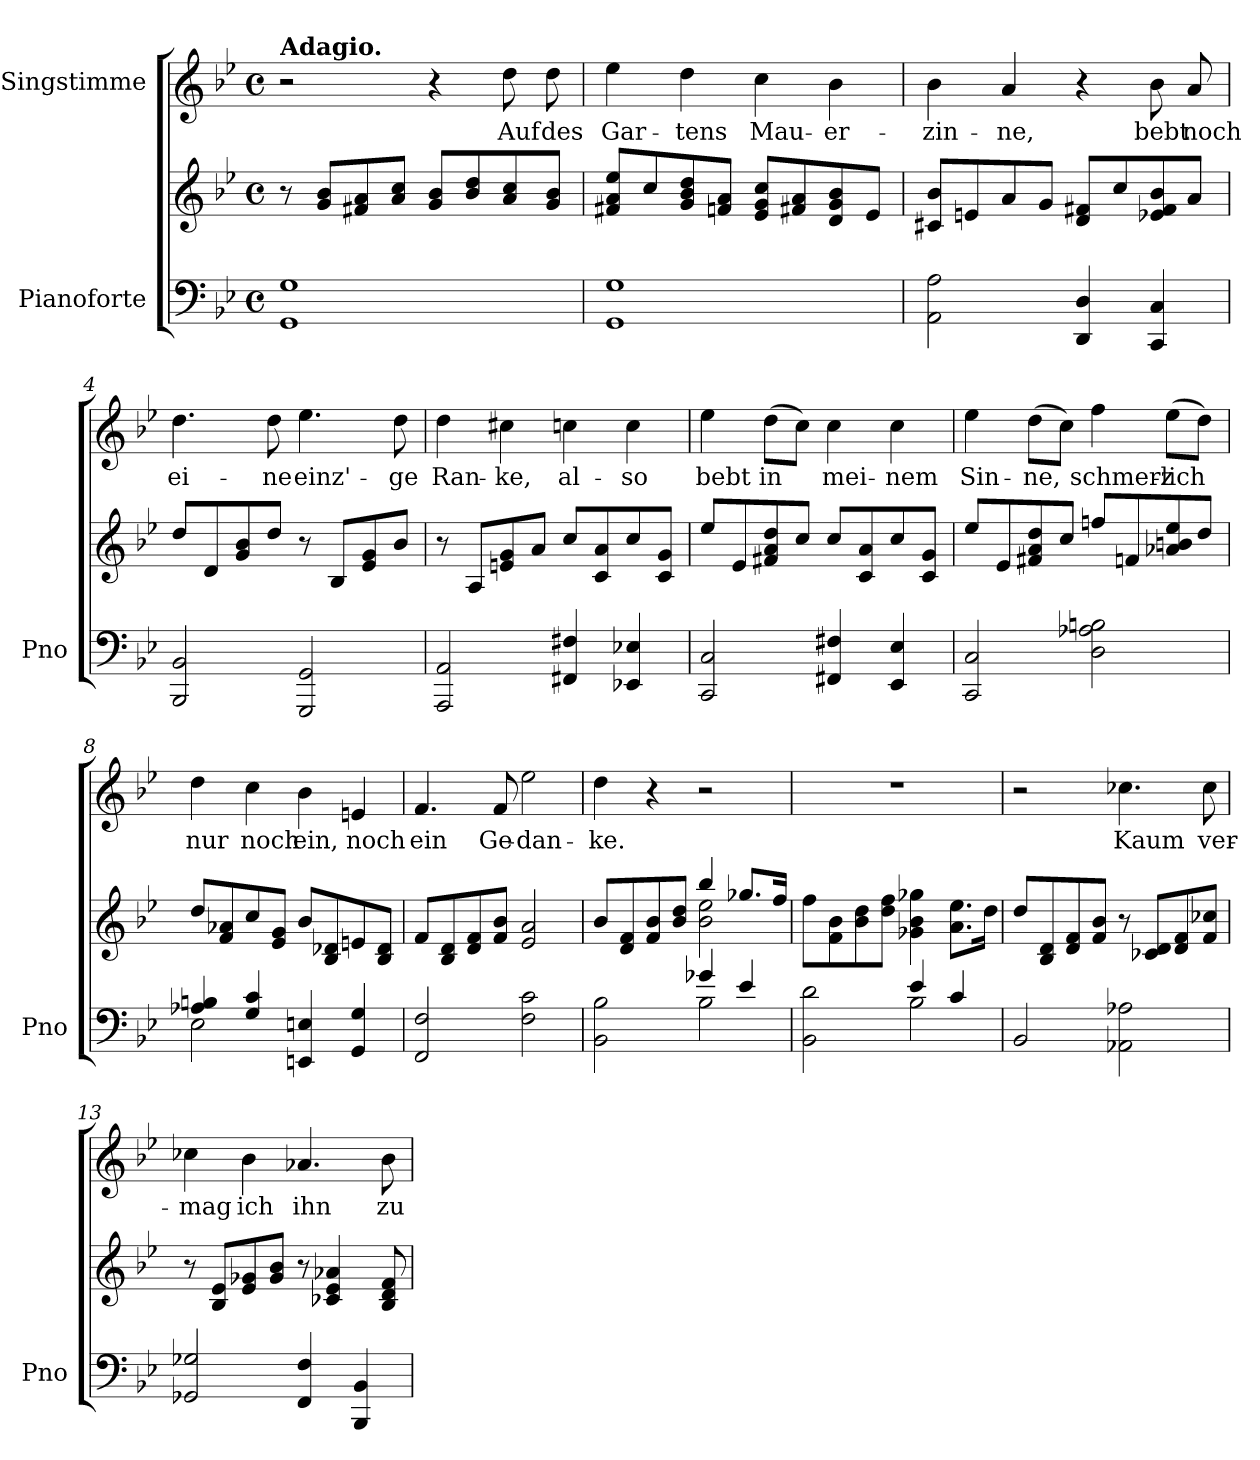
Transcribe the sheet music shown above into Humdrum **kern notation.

**kern	**kern	**kern	**text
*part2	*part2	*part1	*part1
*staff3	*staff2	*staff1	*staff1
*I"Pianoforte	*	*I"Singstimme	*
*I'Pno	*	*	*
*clefF4	*clefG2	*clefG2	*
*k[b-e-]	*k[b-e-]	*k[b-e-]	*
*M4/4	*M4/4	*M4/4	*
*met(c)	*met(c)	*met(c)	*
=1	=1	=1	=1
!	!	!LO:TX:a:B:t=Adagio.	!
1GG 1G	8r	2r	.
.	8g/ 8b-/L	.	.
.	8f#X/ 8a/	.	.
.	8a/ 8cc/J	.	.
.	8g/ 8b-/L	4r	.
.	8b-/ 8dd/	.	.
.	8a/ 8cc/	8dd\	Auf
.	8g/ 8b-/J	8dd\	des
=2	=2	=2	=2
1GG 1G	8f#X/ 8a/ 8ee-/L	4ee-\	Gar-
.	8cc/	.	.
.	8g/ 8b-/ 8dd/	4dd\	-tens
.	8fn/ 8a/J	.	.
.	8e-/ 8g/ 8cc/L	4cc\	Mau-
.	8f#X/ 8a/	.	.
.	8d/ 8g/ 8b-/	4b-\	-er-
.	8e-/J	.	.
=3	=3	=3	=3
2AA\ 2A\	8c#X/ 8b-/L	4b-\	-zin-
.	8en/	.	.
.	8a/	4a/	-ne,
.	8g/J	.	.
4DD/ 4D/	8d/ 8f#X/L	4r	.
.	8cc/	.	.
4CC/ 4C/	8e-X/ 8f#/ 8b-/	8b-\	bebt
.	8a/J	8a/	noch
=4	=4	=4	=4
2BBB-/ 2BB-/	8dd/L	4.dd\	ei-
.	8d/	.	.
.	8g/ 8b-/	.	.
.	8dd/J	8dd\	-ne
2GGG/ 2GG/	8r	4.ee-\	einz'-
.	8B-/L	.	.
.	8e-/ 8g/	.	.
.	8b-/J	8dd\	-ge
=5	=5	=5	=5
2AAA/ 2AA/	8r	4dd\	Ran-
.	8A/L	.	.
.	8en/ 8g/	4cc#X\	-ke,
.	8a/J	.	.
4FF#X/ 4F#X/	8cc/L	4ccn\	al-
.	8c/ 8a/	.	.
4EE-X/ 4E-X/	8cc/	4cc\	-so
.	8c/ 8g/J	.	.
=6	=6	=6	=6
2CC/ 2C/	8ee-/L	4ee-\	bebt
.	8e-/	.	.
.	8f#X/ 8a/ 8dd/	(8dd\L	in
.	8cc/J	8cc\J)	.
4FF#X/ 4F#X/	8cc/L	4cc\	mei-
.	8c/ 8a/	.	.
4EE-/ 4E-/	8cc/	4cc\	-nem
.	8c/ 8g/J	.	.
=7	=7	=7	=7
2CC/ 2C/	8ee-/L	4ee-\	Sin-
.	8e-/	.	.
.	8f#X/ 8a/ 8dd/	(8dd\L	-ne,
.	8cc/J	8cc\J)	.
2D\ 2A-X\ 2Bn\	8ffn/L	4ff\	schmerz-
.	8fn/	.	.
.	8a-X/ 8bn/ 8ee-/	(8ee-\L	-lich
.	8dd/J	8dd\J)	.
=8	=8	=8	=8
*^	*	*	*
4A-X/ 4Bn/	2E-\	8dd/L	4dd\	nur
.	.	8f/ 8a-X/	.	.
4G/ 4c/	.	8cc/	4cc\	noch
.	.	8e-/ 8g/J	.	.
4EEn/ 4En/	2ryy	8b-/L	4b-\	ein,
.	.	8B-/ 8d-X/	.	.
4GG/ 4G/	.	8en/	4en/	noch
.	.	8B-/ 8d-/J	.	.
*v	*v	*	*	*
=9	=9	=9	=9
2FF/ 2F/	8f/L	4.f/	ein
.	8B-/ 8d/	.	.
.	8d/ 8f/	.	.
.	8f/ 8b-/J	8f/	Ge-
2F\ 2c\	2e-/ 2a/	2ee-\	-dan-
=10	=10	=10	=10
*^	*^	*	*
2BB-\ 2B-\	2ryy	8b-/L	2ryy	4dd\	ke.
.	.	8d/ 8f/	.	.	.
.	.	8f/ 8b-/	.	4r	.
.	.	8b-/ 8dd/J	.	.	.
4g-X/	2B-\	4bb-/	2b-\ 2ee-\	2r	.
4e-/	.	8.gg-X/L	.	.	.
.	.	16ff/Jk	.	.	.
*	*	*v	*v	*	*
=11	=11	=11	=11	=11
2BB-\ 2d\	2ryy	8ff\L	1r	.
.	.	8f\ 8b-\	.	.
.	.	8b-\ 8dd\	.	.
.	.	8dd\ 8ff\J	.	.
4e-/	2B-\	4g-X\ 4b-\ 4gg-X\	.	.
4c/	.	8.a\ 8.ee-\L	.	.
.	.	16dd\Jk	.	.
*v	*v	*	*	*
=12	=12	=12	=12
2BB-/	8dd/L	2r	.
.	8B-/ 8d/	.	.
.	8d/ 8f/	.	.
.	8f/ 8b-/J	.	.
2AA-X\ 2A-X\	8r	4.cc-X\	Kaum
.	8c-X/ 8d/L	.	.
.	8d/ 8f/	.	.
.	8f/ 8cc-X/J	8cc-\	ver-
=13	=13	=13	=13
2GG-X/ 2G-X/	8r	4cc-X\	mag
.	8B-/ 8e-/L	.	.
.	8e-/ 8g-X/	4b-\	ich
.	8g-/ 8b-/J	.	.
4FF/ 4F/	8r	4.a-X/	ihn
.	4c-X/ 4e-/ 4a-X/	.	.
4BBB-/ 4BB-/	.	.	.
.	8B-/ 8d/ 8f/	8b-\	zu
=	=	=	=
*-	*-	*-	*-
